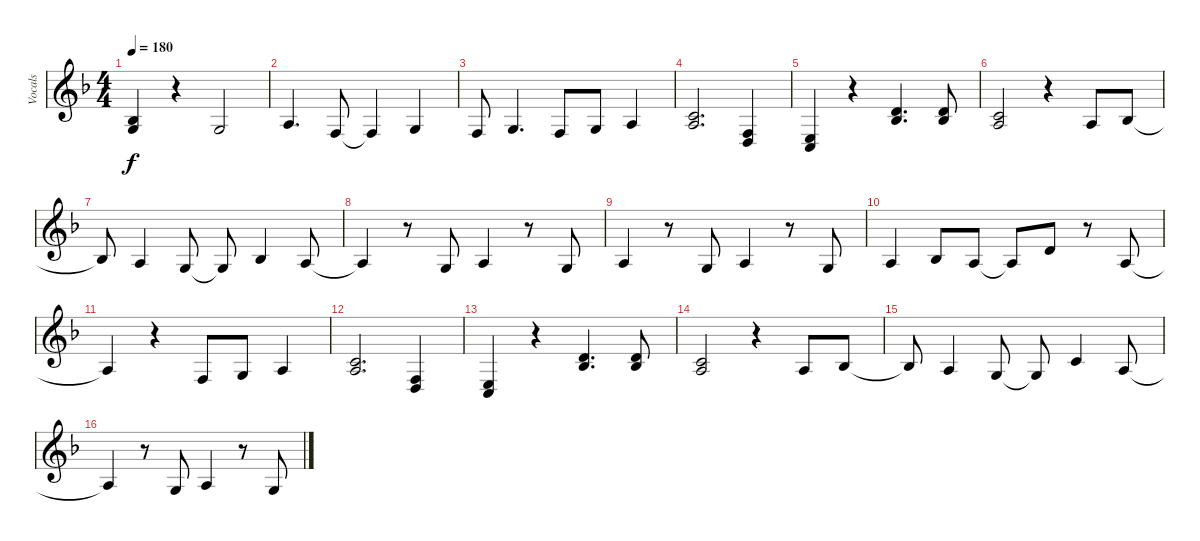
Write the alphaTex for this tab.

\track ("Vocals" "Vocals") {instrument flute}
\staff {score}
\tuning (E4 B3 G3 D3 A2 E2) {hide}
\ts (4 4)
\tempo 180
\clef g2
\ks f
(3.3{t} 5.4{t}).4{dy f} r.4 0.3.2 |
2.3.4{d} 3.4.8 3.4{t}.4 0.3.4 |
3.4.8 0.3.4{d} 3.4.8 0.3.8 2.3.4 |
(1.2 2.3).2{d} (3.4 5.5).4 |
(2.4 3.5).4 r.4 (3.2 3.3).4{d} (3.2 3.3).8 |
(1.2 2.3).2 r.4 2.3.8 3.3.8 |
3.3{t}.8 2.3.4 0.3.8 0.3{t}.8 3.3.4 2.3.8 |
2.3{t}.4 r.8 0.3.8 2.3.4 r.8 0.3.8 |
2.3.4 r.8 0.3.8 2.3.4 r.8 0.3.8 |
2.3.4 3.3.8 2.3.8 2.3{t}.8 3.2.8 r.8 2.3.8 |
2.3{t}.4 r.4 3.4.8 0.3.8 2.3.4 |
(1.2 2.3).2{d} (3.4 5.5).4 |
(2.4 3.5).4 r.4 (3.2 3.3).4{d} (3.2 3.3).8 |
(1.2 2.3).2 r.4 2.3.8 3.3.8 |
3.3{t}.8 2.3.4 0.3.8 0.3{t}.8 1.2.4 2.3.8 |
2.3{t}.4 r.8 0.3.8 2.3.4 r.8 0.3.8
